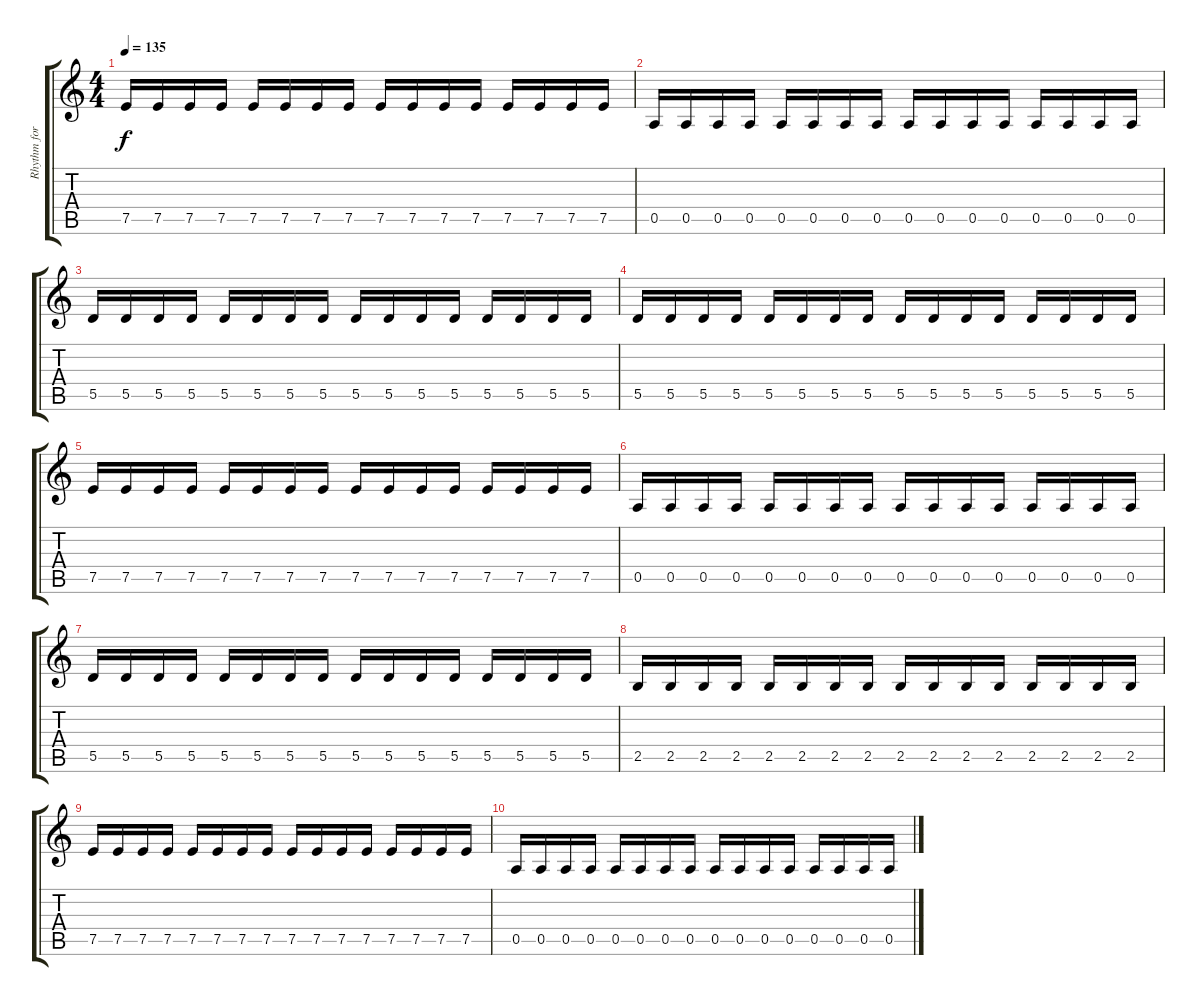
\track ("Rhythm for solo" "Rhythm for") {instrument overdrivenguitar}
\staff {score tabs}
\tuning (E4 B3 G3 D3 A2 E2) {hide}
\ts (4 4)
\tempo 135
\clef g2
\ks c
7.5.16{dy f} 7.5.16 7.5.16 7.5.16 7.5.16 7.5.16 7.5.16 7.5.16 7.5.16 7.5.16 7.5.16 7.5.16 7.5.16 7.5.16 7.5.16 7.5.16 |
0.5.16 0.5.16 0.5.16 0.5.16 0.5.16 0.5.16 0.5.16 0.5.16 0.5.16 0.5.16 0.5.16 0.5.16 0.5.16 0.5.16 0.5.16 0.5.16 |
5.5.16 5.5.16 5.5.16 5.5.16 5.5.16 5.5.16 5.5.16 5.5.16 5.5.16 5.5.16 5.5.16 5.5.16 5.5.16 5.5.16 5.5.16 5.5.16 |
5.5.16 5.5.16 5.5.16 5.5.16 5.5.16 5.5.16 5.5.16 5.5.16 5.5.16 5.5.16 5.5.16 5.5.16 5.5.16 5.5.16 5.5.16 5.5.16 |
7.5.16 7.5.16 7.5.16 7.5.16 7.5.16 7.5.16 7.5.16 7.5.16 7.5.16 7.5.16 7.5.16 7.5.16 7.5.16 7.5.16 7.5.16 7.5.16 |
0.5.16 0.5.16 0.5.16 0.5.16 0.5.16 0.5.16 0.5.16 0.5.16 0.5.16 0.5.16 0.5.16 0.5.16 0.5.16 0.5.16 0.5.16 0.5.16 |
5.5.16 5.5.16 5.5.16 5.5.16 5.5.16 5.5.16 5.5.16 5.5.16 5.5.16 5.5.16 5.5.16 5.5.16 5.5.16 5.5.16 5.5.16 5.5.16 |
2.5.16 2.5.16 2.5.16 2.5.16 2.5.16 2.5.16 2.5.16 2.5.16 2.5.16 2.5.16 2.5.16 2.5.16 2.5.16 2.5.16 2.5.16 2.5.16 |
7.5.16 7.5.16 7.5.16 7.5.16 7.5.16 7.5.16 7.5.16 7.5.16 7.5.16 7.5.16 7.5.16 7.5.16 7.5.16 7.5.16 7.5.16 7.5.16 |
0.5.16 0.5.16 0.5.16 0.5.16 0.5.16 0.5.16 0.5.16 0.5.16 0.5.16 0.5.16 0.5.16 0.5.16 0.5.16 0.5.16 0.5.16 0.5.16
